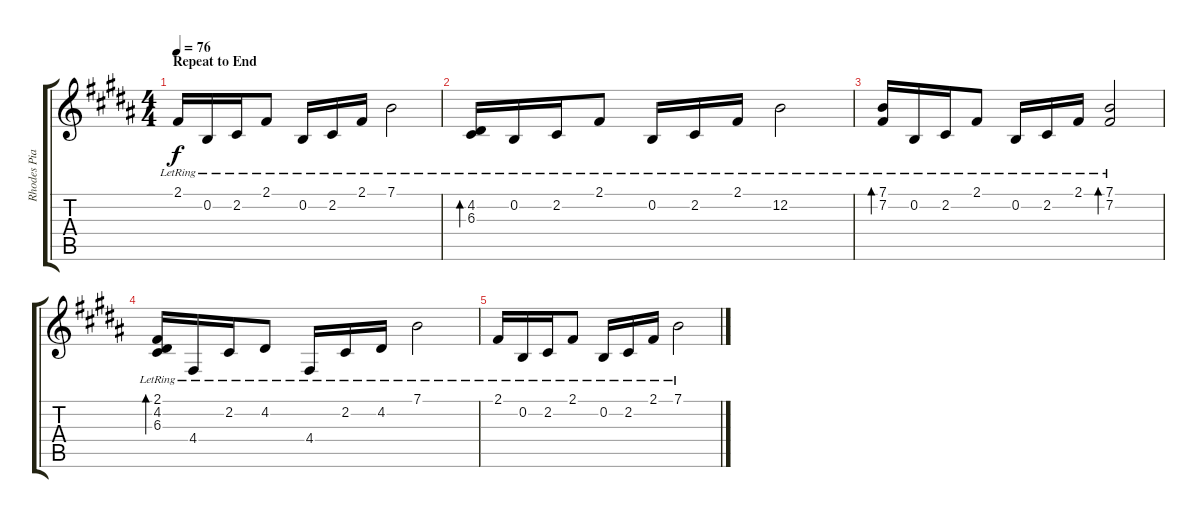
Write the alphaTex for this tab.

\track ("Rhodes Piano (Accompany)" "Rhodes Pia") {instrument electricpiano1}
\staff {score tabs}
\tuning (E4 B3 G3 D3 A2 E2) {hide}
\ts (4 4)
\section ("" "Repeat to End")
\tempo 76
\clef g2
\ks b
2.1{lr}.16{dy f} 0.2{lr}.16 2.2{lr}.16 2.1{lr}.8 0.2{lr}.16 2.2{lr}.16 2.1{lr}.16 7.1{lr}.2 |
(4.2{lr} 6.3{lr}).16{bd 30} 0.2{lr}.16 2.2{lr}.16 2.1{lr}.8 0.2{lr}.16 2.2{lr}.16 2.1{lr}.16 12.2{lr}.2 |
(7.1{lr} 7.2{lr}).16{bd 60} 0.2{lr}.16 2.2{lr}.16 2.1{lr}.8 0.2{lr}.16 2.2{lr}.16 2.1{lr}.16 (7.1{lr} 7.2{lr}).2{bd 60} |
(2.1{lr} 4.2{lr} 6.3{lr}).16{bd 60} 4.4{lr}.16 2.2{lr}.16 4.2{lr}.8 4.4{lr}.16 2.2{lr}.16 4.2{lr}.16 7.1{lr}.2 |
2.1{lr}.16 0.2{lr}.16 2.2{lr}.16 2.1{lr}.8 0.2{lr}.16 2.2{lr}.16 2.1{lr}.16 7.1{lr}.2
